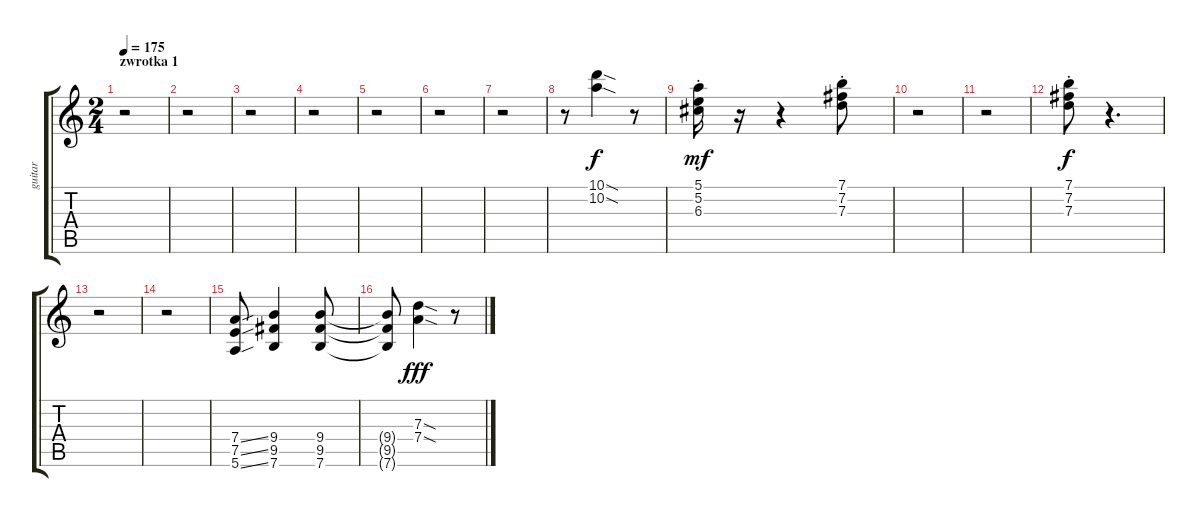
\track ("guitar" "guitar") {instrument distortionguitar}
\staff {score tabs}
\tuning (E4 B3 G3 D3 A2 E2) {hide}
\ts (2 4)
\section ("" "zwrotka 1")
\tempo 175
\clef g2
\ks c
r.2{dy f volume 11 balance 0} |
r.2 |
r.2 |
r.2 |
r.2 |
r.2 |
r.2 |
r.8 (10.1{sod} 10.2{sod}).4 r.8 |
(5.1{st} 5.2 6.3).16{dy mf volume 12 balance 16} r.16 r.4 (7.1{st} 7.2{st} 7.3{st}).8 |
r.2 |
r.2 |
(7.1{st} 7.2{st} 7.3).8{dy f} r.4{d} |
r.2 |
r.2 |
(7.4{ss} 7.5{ss} 5.6{ss}).8 (9.4 9.5 7.6).4 (9.4 9.5 7.6).8 |
(9.4{t} 9.5{t} 7.6{t}).8 (7.3{sod} 7.4{sod}).4{dy fff} r.8
